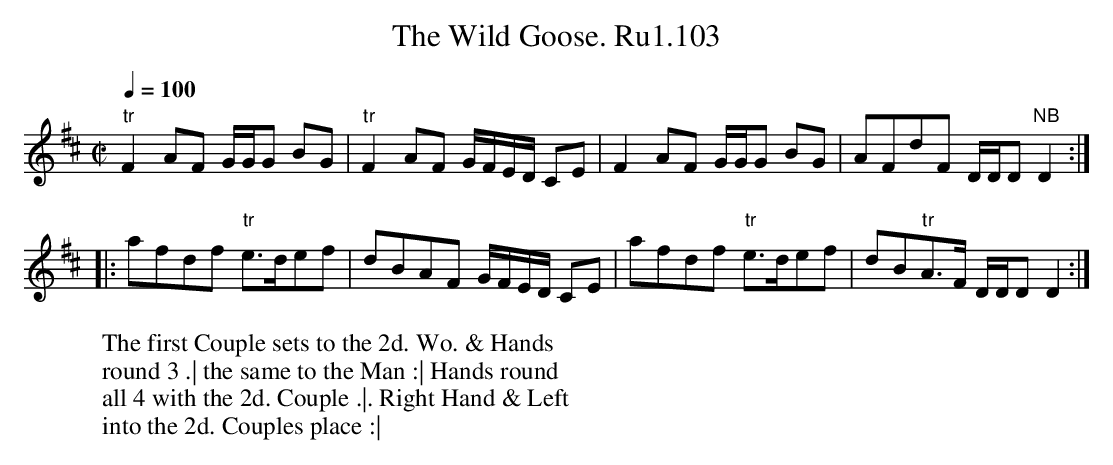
X:1
T:Wild Goose. Ru1.103, The
M:C|
L:1/8
Q:1/4=100
K:D
"tr"F2AF G/G/G BG|"tr"F2AF G/F/E/D/ CE|F2AF G/G/G BG|AFdF D/D/D "NB"D2:|
|:pafdf "tr"e>def|dBAF G/F/E/D/ CE|afdf "tr"e>def|dB"tr"A>F D/D/D D2:|
W:The first Couple sets to the 2d. Wo. & Hands
W:round 3 .| the same to the Man :| Hands round
W:all 4 with the 2d. Couple .|. Right Hand & Left
W:into the 2d. Couples place :|
